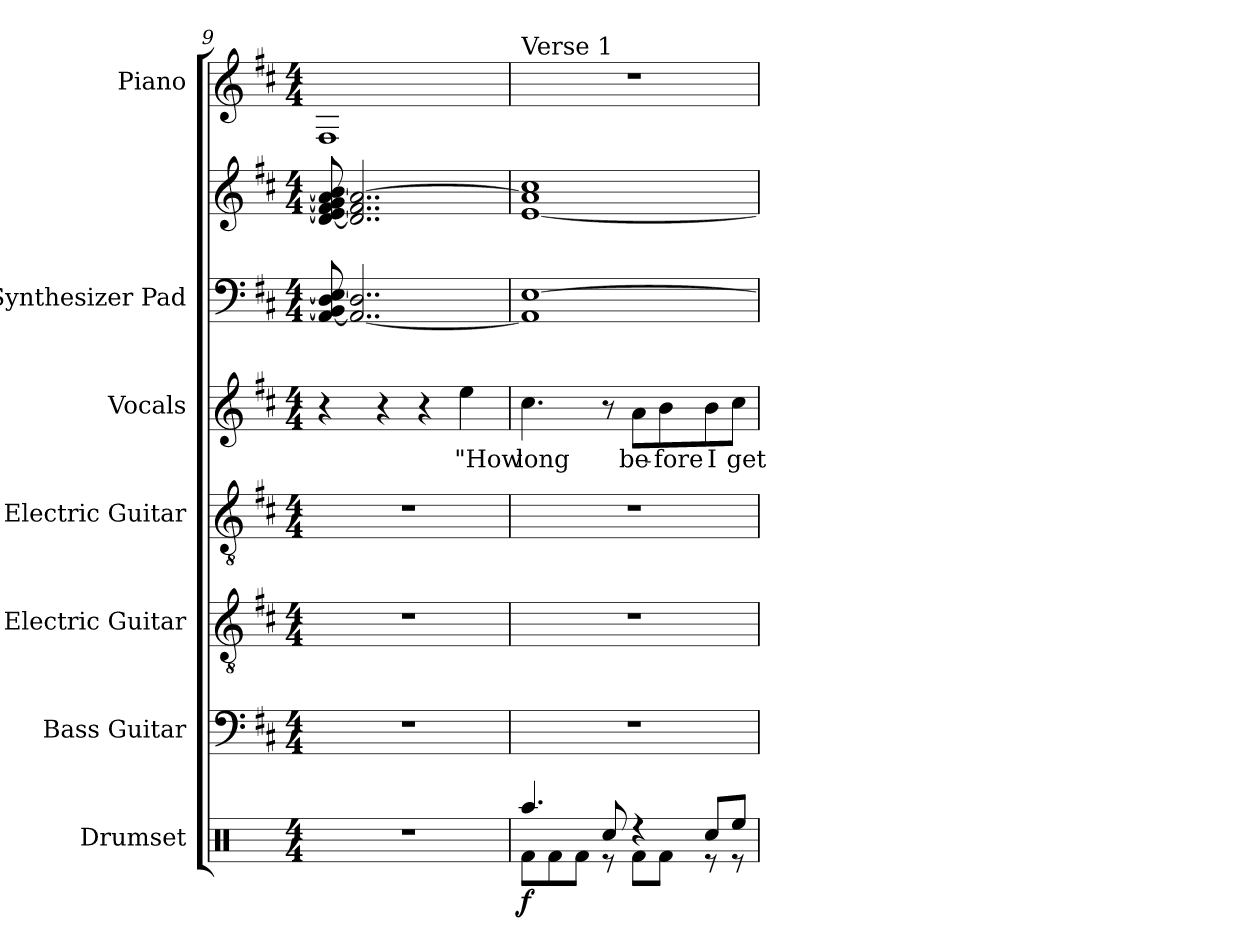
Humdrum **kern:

**kern	**dynam	**kern	**kern	**kern	**kern	**text	**kern	**kern	**kern
*part7	*part7	*part6	*part5	*part4	*part3	*part3	*part2	*part2	*part1
*staff8	*staff8	*staff7	*staff6	*staff5	*staff4	*staff4	*staff3	*staff2	*staff1
*I"Drumset	*	*I"Bass Guitar	*I"Electric Guitar	*I"Electric Guitar	*I"Vocals	*	*I"Synthesizer Pad	*	*I"Piano
*I'Drs.	*	*I'B. Guit.	*I'E. Guit.	*I'E. Guit.	*I'Voc.	*	*I'Syn.	*	*I'Pno.
*clefX	*	*clefF4	*clefGv2	*clefGv2	*clefG2	*	*clefF4	*clefG2	*clefG2
*	*	*ITrd7c12	*	*	*	*	*	*	*
*k[]	*	*k[f#c#]	*k[f#c#]	*k[f#c#]	*k[f#c#]	*	*k[f#c#]	*k[f#c#]	*k[f#c#]
*M4/4	*	*M4/4	*M4/4	*M4/4	*M4/4	*	*M4/4	*M4/4	*M4/4
=9	=9	=9	=9	=9	=9	=9	=9	=9	=9
1r	.	1r	1r	1r	4r	.	[8AA/ 8BB/] [8D/ 8E/]	[8d/ 8e/] [8f#/ 8g/] [8a/ 8b/]	1F#
.	.	.	.	.	.	.	2..AA/_ 2..D/]	2..d/] 2..f#/] 2..a/_	.
.	.	.	.	.	4r	.	.	.	.
.	.	.	.	.	4r	.	.	.	.
!	!	!	!	!	!	!LO:LY:b	!	!	!
.	.	.	.	.	4ee\	"How	.	.	.
=10	=10	=10	=10	=10	=10	=10	=10	=10	=10
*^	*	*	*	*	*	*	*	*	*
!	!	!	!	!	!	!	!	!	!	!LO:TX:t=Verse 1
!	!	!LO:DY:b	!	!	!	!	!LO:LY:b	!	!	!
4.Raa/	8Rf\L	f	1r	1r	1r	4.cc#\	long	1AA] [1E	[1e 1a] 1cc#	1r
.	8Rf\	.	.	.	.	.	.	.	.	.
.	8Rf\J	.	.	.	.	.	.	.	.	.
8Rcc/	8r	.	.	.	.	8r	.	.	.	.
!	!	!	!	!	!	!	!LO:LY:b	!	!	!
4r	8Rf\L	.	.	.	.	8a\L	be-	.	.	.
!	!	!	!	!	!	!	!LO:LY:b	!	!	!
.	8Rf\J	.	.	.	.	8b\	-fore	.	.	.
!	!	!	!	!	!	!	!LO:LY:b	!	!	!
8Rcc/L	8r	.	.	.	.	8b\	I	.	.	.
!	!	!	!	!	!	!	!LO:LY:b	!	!	!
8Ree/J	8r	.	.	.	.	8cc#\J	get	.	.	.
*v	*v	*	*	*	*	*	*	*	*	*
=	=	=	=	=	=	=	=	=	=
*-	*-	*-	*-	*-	*-	*-	*-	*-	*-
